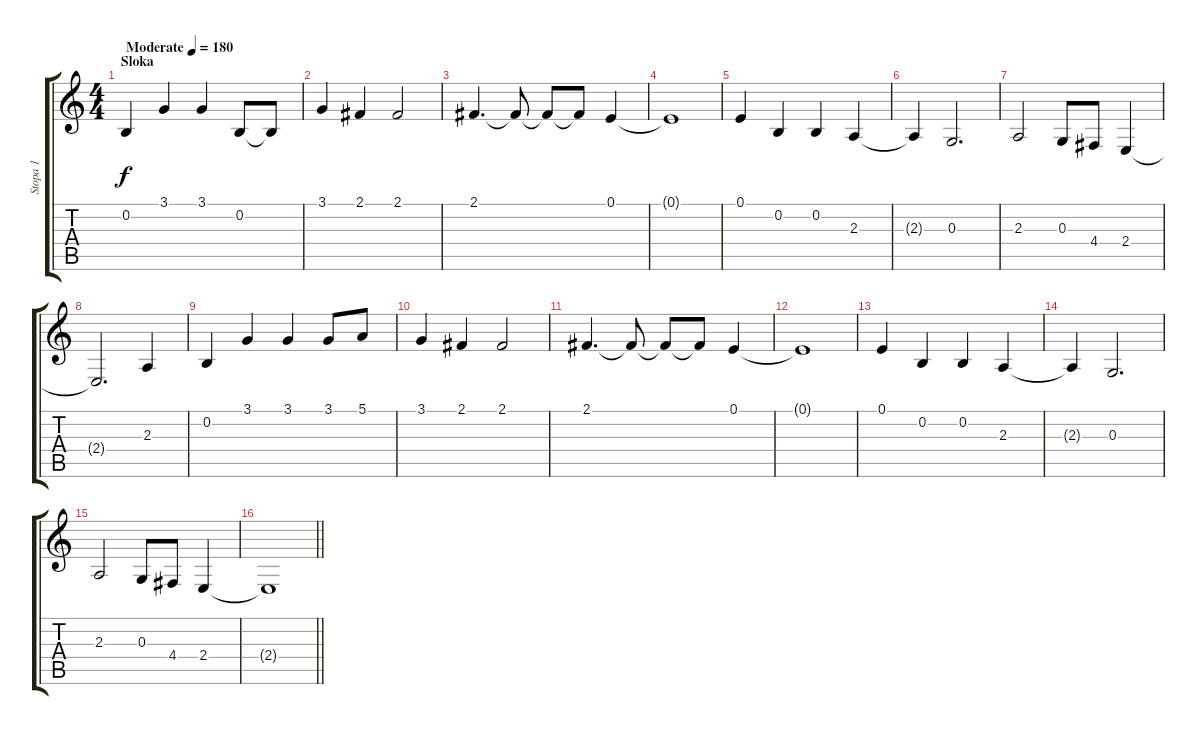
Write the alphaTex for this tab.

\track ("Stopa 1" "Stopa 1") {instrument acousticgrandpiano}
\staff {score tabs}
\tuning (E4 B3 G3 D3 A2 E2) {hide}
\ts (4 4)
\section ("" "Sloka")
\tempo (180 "Moderate")
\clef g2
\ks c
0.2.4{dy f instrument acousticgrandpiano} 3.1.4 3.1.4 0.2.8 0.2{t}.8 |
3.1.4 2.1.4 2.1.2 |
2.1.4{d} 2.1{t}.8 2.1{t}.8 2.1{t}.8 0.1.4 |
0.1{t}.1 |
0.1.4 0.2.4 0.2.4 2.3.4 |
2.3{t}.4 0.3.2{d} |
2.3.2 0.3.8 4.4.8 2.4.4 |
2.4{t}.2{d} 2.3.4 |
0.2.4 3.1.4 3.1.4 3.1.8 5.1.8 |
3.1.4 2.1.4 2.1.2 |
2.1.4{d} 2.1{t}.8 2.1{t}.8 2.1{t}.8 0.1.4 |
0.1{t}.1 |
0.1.4 0.2.4 0.2.4 2.3.4 |
2.3{t}.4 0.3.2{d} |
2.3.2 0.3.8 4.4.8 2.4.4 |
\barLineRight lightlight
2.4{t}.1
